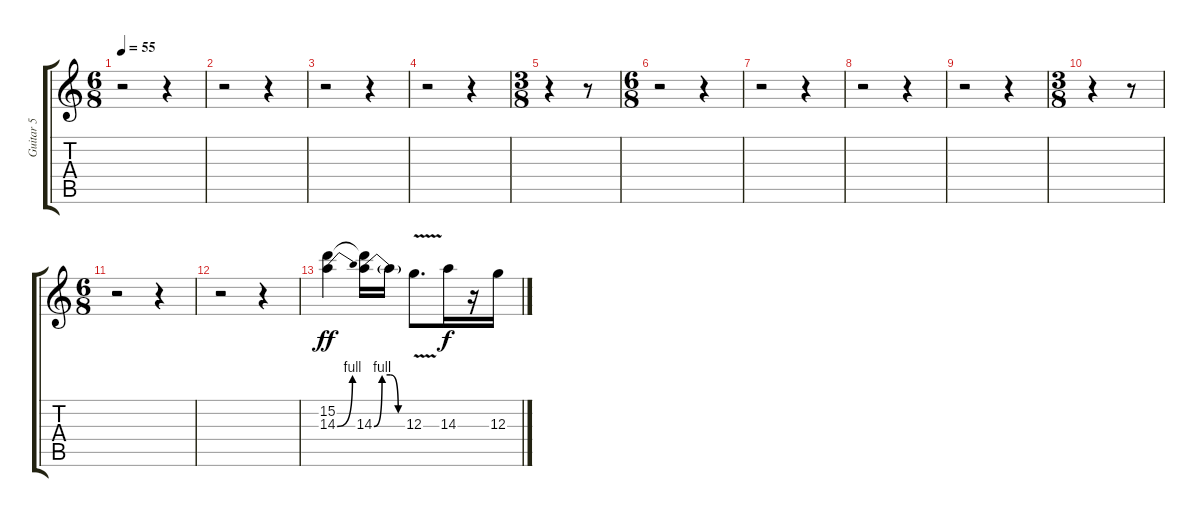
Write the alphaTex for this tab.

\track ("Guitar 5" "Guitar 5") {instrument distortionguitar}
\staff {score tabs}
\tuning (E4 B3 G3 D3 A2 E2) {hide}
\ts (6 8)
\tempo 55
\clef g2
\ks c
r.2{dy f} r.4 |
r.2 r.4 |
r.2 r.4 |
r.2 r.4 |
\ts (3 8)
r.4 r.8 |
\ts (6 8)
r.2 r.4 |
r.2 r.4 |
r.2 r.4 |
r.2 r.4 |
\ts (3 8)
r.4 r.8 |
\ts (6 8)
r.2 r.4 |
r.2 r.4 |
(15.2 14.3{be (bend 0 0 60 4)}).4{dy ff instrument distortionguitar} (15.2{t} 14.3{be (custom 0 0 15 4 30 4 45 0 60 0)}).16 14.3{t}.16 12.3{v}.8{d} 14.3.16{dy f} r.16 12.3.16
